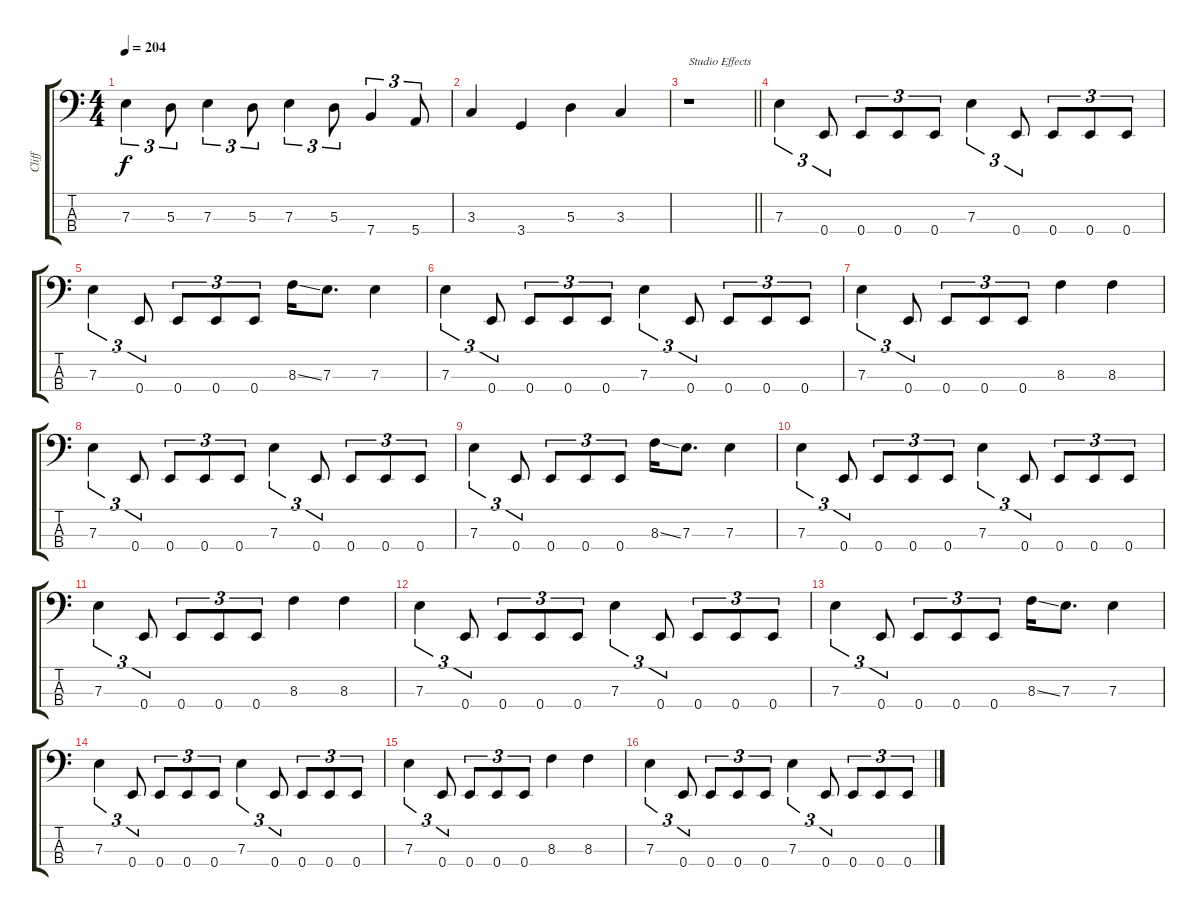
\track ("Cliff" "Cliff") {instrument electricbassfinger}
\staff {score tabs}
\tuning (G2 D2 A1 E1) {hide}
\ts (4 4)
\tempo 204
\clef f4
\ks c
7.3.4{tu (3 2) dy f} 5.3.8{tu (3 2)} 7.3.4{tu (3 2)} 5.3.8{tu (3 2)} 7.3.4{tu (3 2)} 5.3.8{tu (3 2)} 7.4.4{tu (3 2)} 5.4.8{tu (3 2)} |
3.3.4 3.4.4 5.3.4 3.3.4 |
\barLineRight lightlight
r.1{txt "Studio Effects"} |
7.3.4{tu (3 2)} 0.4.8{tu (3 2)} 0.4.8{tu (3 2)} 0.4.8{tu (3 2)} 0.4.8{tu (3 2)} 7.3.4{tu (3 2)} 0.4.8{tu (3 2)} 0.4.8{tu (3 2)} 0.4.8{tu (3 2)} 0.4.8{tu (3 2)} |
7.3.4{tu (3 2)} 0.4.8{tu (3 2)} 0.4.8{tu (3 2)} 0.4.8{tu (3 2)} 0.4.8{tu (3 2)} 8.3{ss}.16 7.3.8{d} 7.3.4 |
7.3.4{tu (3 2)} 0.4.8{tu (3 2)} 0.4.8{tu (3 2)} 0.4.8{tu (3 2)} 0.4.8{tu (3 2)} 7.3.4{tu (3 2)} 0.4.8{tu (3 2)} 0.4.8{tu (3 2)} 0.4.8{tu (3 2)} 0.4.8{tu (3 2)} |
7.3.4{tu (3 2)} 0.4.8{tu (3 2)} 0.4.8{tu (3 2)} 0.4.8{tu (3 2)} 0.4.8{tu (3 2)} 8.3.4 8.3.4 |
7.3.4{tu (3 2)} 0.4.8{tu (3 2)} 0.4.8{tu (3 2)} 0.4.8{tu (3 2)} 0.4.8{tu (3 2)} 7.3.4{tu (3 2)} 0.4.8{tu (3 2)} 0.4.8{tu (3 2)} 0.4.8{tu (3 2)} 0.4.8{tu (3 2)} |
7.3.4{tu (3 2)} 0.4.8{tu (3 2)} 0.4.8{tu (3 2)} 0.4.8{tu (3 2)} 0.4.8{tu (3 2)} 8.3{ss}.16 7.3.8{d} 7.3.4 |
7.3.4{tu (3 2)} 0.4.8{tu (3 2)} 0.4.8{tu (3 2)} 0.4.8{tu (3 2)} 0.4.8{tu (3 2)} 7.3.4{tu (3 2)} 0.4.8{tu (3 2)} 0.4.8{tu (3 2)} 0.4.8{tu (3 2)} 0.4.8{tu (3 2)} |
7.3.4{tu (3 2)} 0.4.8{tu (3 2)} 0.4.8{tu (3 2)} 0.4.8{tu (3 2)} 0.4.8{tu (3 2)} 8.3.4 8.3.4 |
7.3.4{tu (3 2)} 0.4.8{tu (3 2)} 0.4.8{tu (3 2)} 0.4.8{tu (3 2)} 0.4.8{tu (3 2)} 7.3.4{tu (3 2)} 0.4.8{tu (3 2)} 0.4.8{tu (3 2)} 0.4.8{tu (3 2)} 0.4.8{tu (3 2)} |
7.3.4{tu (3 2)} 0.4.8{tu (3 2)} 0.4.8{tu (3 2)} 0.4.8{tu (3 2)} 0.4.8{tu (3 2)} 8.3{ss}.16 7.3.8{d} 7.3.4 |
7.3.4{tu (3 2)} 0.4.8{tu (3 2)} 0.4.8{tu (3 2)} 0.4.8{tu (3 2)} 0.4.8{tu (3 2)} 7.3.4{tu (3 2)} 0.4.8{tu (3 2)} 0.4.8{tu (3 2)} 0.4.8{tu (3 2)} 0.4.8{tu (3 2)} |
7.3.4{tu (3 2)} 0.4.8{tu (3 2)} 0.4.8{tu (3 2)} 0.4.8{tu (3 2)} 0.4.8{tu (3 2)} 8.3.4 8.3.4 |
7.3.4{tu (3 2)} 0.4.8{tu (3 2)} 0.4.8{tu (3 2)} 0.4.8{tu (3 2)} 0.4.8{tu (3 2)} 7.3.4{tu (3 2)} 0.4.8{tu (3 2)} 0.4.8{tu (3 2)} 0.4.8{tu (3 2)} 0.4.8{tu (3 2)}
